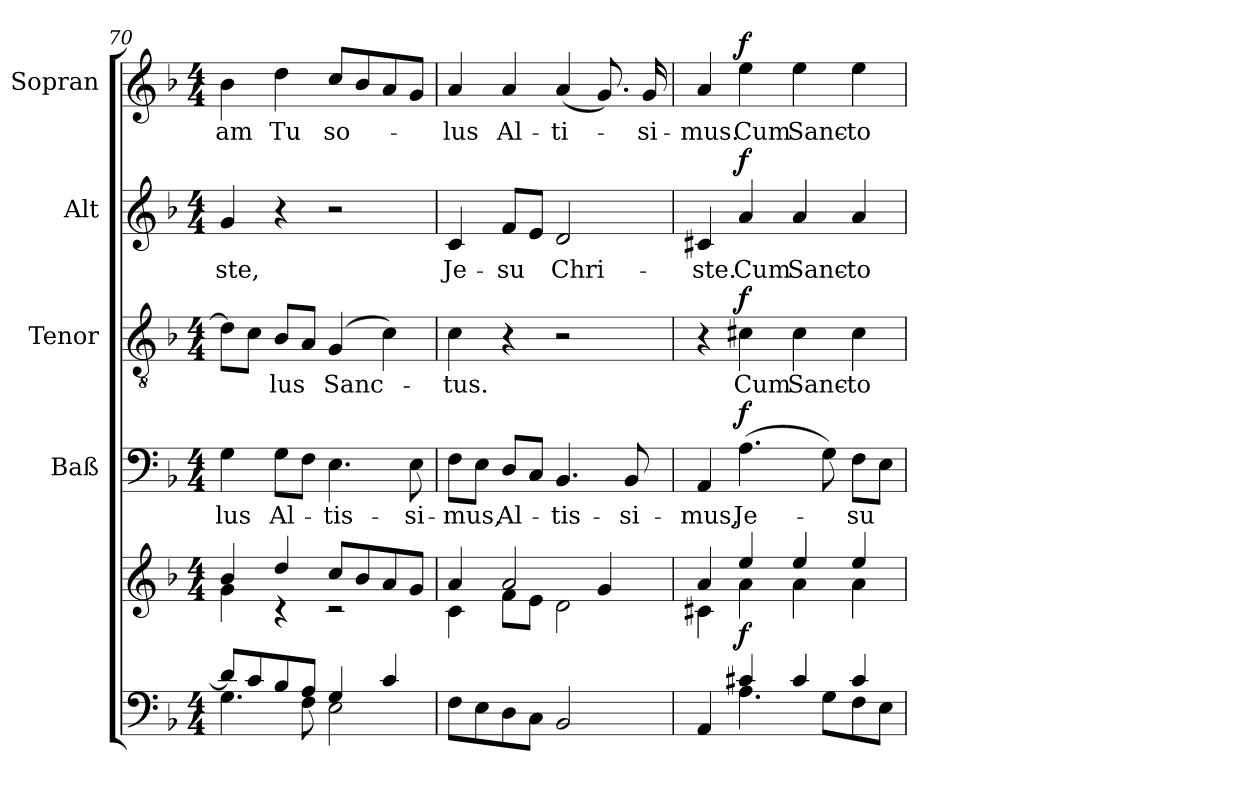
**kern	**kern	**dynam	**kern	**text	**dynam	**kern	**text	**dynam	**kern	**text	**dynam	**kern	**text	**dynam
*part5	*part5	*part5	*part4	*part4	*part4	*part3	*part3	*part3	*part2	*part2	*part2	*part1	*part1	*part1
*staff6	*staff5	*staff5/6	*staff4	*staff4	*staff4	*staff3	*staff3	*staff3	*staff2	*staff2	*staff2	*staff1	*staff1	*staff1
*	*	*	*I"Baß	*	*	*I"Tenor	*	*	*I"Alt	*	*	*I"Sopran	*	*
*	*	*	*I'Baß	*	*	*I'Ten	*	*	*I'Alt	*	*	*I'Sop	*	*
!!LO:PB:g=z
*clefF4	*clefG2	*	*clefF4	*	*	*clefGv2	*	*	*clefG2	*	*	*clefG2	*	*
*k[b-]	*k[b-]	*	*k[b-]	*	*	*k[b-]	*	*	*k[b-]	*	*	*k[b-]	*	*
*F:	*F:	*	*F:	*	*	*F:	*	*	*F:	*	*	*F:	*	*
*M4/4	*M4/4	*	*M4/4	*	*	*M4/4	*	*	*M4/4	*	*	*M4/4	*	*
=70	=70	=70	=70	=70	=70	=70	=70	=70	=70	=70	=70	=70	=70	=70
*^	*^	*	*	*	*	*	*	*	*	*	*	*	*	*
!	!	!	!	!	!	!LO:LY:b	!	!	!	!	!	!LO:LY:b	!	!	!LO:LY:b	!
8d/L]	4.G\	4b-/	4g\	.	4G\	-lus	.	8d\L]	.	.	4g/	-ste,	.	4b-\	-am	.
8c/	.	.	.	.	.	.	.	8c\J	.	.	.	.	.	.	.	.
!	!	!	!	!	!	!LO:LY:b	!	!	!LO:LY:b	!	!	!	!	!	!LO:LY:b	!
8B-/	.	4dd/	4rc	.	8G\L	Al-	.	8B-/L	-lus	.	4r	.	.	4dd\	Tu	.
8A/J	8F\	.	.	.	8F\J	.	.	8A/J	.	.	.	.	.	.	.	.
!	!	!	!	!	!	!LO:LY:b	!	!	!LO:LY:b	!	!	!	!	!	!LO:LY:b	!
4G/	2E\	8cc/L	2rc	.	4.E\	-tis-	.	(4G/	Sanc-	.	2r	.	.	8cc/L	so-	.
.	.	8b-/	.	.	.	.	.	.	.	.	.	.	.	8b-/	.	.
4c/	.	8a/	.	.	.	.	.	4c\)	.	.	.	.	.	8a/	.	.
!	!	!	!	!	!	!LO:LY:b	!	!	!	!	!	!	!	!	!	!
.	.	8g/J	.	.	8E\	-si-	.	.	.	.	.	.	.	8g/J	.	.
*v	*v	*	*	*	*	*	*	*	*	*	*	*	*	*	*	*
=71	=71	=71	=71	=71	=71	=71	=71	=71	=71	=71	=71	=71	=71	=71	=71
!	!	!	!	!	!LO:LY:b	!	!	!LO:LY:b	!	!	!LO:LY:b	!	!	!LO:LY:b	!
8F\L	4a/	4c\	.	8F\L	-mus,	.	4c\	-tus.	.	4c/	Je-	.	4a/	-lus	.
8E\	.	.	.	8E\J	.	.	.	.	.	.	.	.	.	.	.
!	!	!	!	!	!LO:LY:b	!	!	!	!	!	!LO:LY:b	!	!	!LO:LY:b	!
8D\	2a/	8f\L	.	8D/L	Al-	.	4r	.	.	8f/L	-su	.	4a/	Al-	.
8C\J	.	8e\J	.	8C/J	.	.	.	.	.	8e/J	.	.	.	.	.
!	!	!	!	!	!LO:LY:b	!	!	!	!	!	!LO:LY:b	!	!	!LO:LY:b	!
2BB-/	.	2d\	.	4.BB-/	-tis-	.	2r	.	.	2d/	Chri-	.	(<4a/	-ti-	.
.	4g/	.	.	.	.	.	.	.	.	.	.	.	8.g/)	.	.
!	!	!	!	!	!LO:LY:b	!	!	!	!	!	!	!	!	!	!
.	.	.	.	8BB-/	-si-	.	.	.	.	.	.	.	.	.	.
!	!	!	!	!	!	!	!	!	!	!	!	!	!	!LO:LY:b	!
.	.	.	.	.	.	.	.	.	.	.	.	.	16g/	-si-	.
=72	=72	=72	=72	=72	=72	=72	=72	=72	=72	=72	=72	=72	=72	=72	=72
*^	*	*	*	*	*	*	*	*	*	*	*	*	*	*	*
!	!	!	!	!	!	!LO:LY:b	!	!	!	!	!	!LO:LY:b	!	!	!LO:LY:b	!
4AA/	4ryy	4a/	4c#X\	.	4AA/	-mus,	.	4r	.	.	4c#X/	-ste.	.	4a/	-mus.	.
!	!	!	!	!LO:DY:b	!	!LO:LY:b	!LO:DY:a	!	!LO:LY:b	!LO:DY:a	!	!LO:LY:b	!LO:DY:a	!	!LO:LY:b	!LO:DY:a
4c#X/	4.A\	4ee/	4a\	f	(>4.A\	Je-	f	4c#X\	Cum	f	4a/	Cum	f	4ee\	Cum	f
!	!	!	!	!	!	!	!	!	!LO:LY:b	!	!	!LO:LY:b	!	!	!LO:LY:b	!
4c#/	.	4ee/	4a\	.	.	.	.	4c#\	Sanc-	.	4a/	Sanc-	.	4ee\	Sanc-	.
.	8G\L	.	.	.	8G\)	.	.	.	.	.	.	.	.	.	.	.
!	!	!	!	!	!	!LO:LY:b	!	!	!LO:LY:b	!	!	!LO:LY:b	!	!	!LO:LY:b	!
4c#/	8F\	4ee/	4a\	.	8F\L	-su	.	4c#\	-to	.	4a/	-to	.	4ee\	-to	.
.	8E\J	.	.	.	8E\J	.	.	.	.	.	.	.	.	.	.	.
*v	*v	*	*	*	*	*	*	*	*	*	*	*	*	*	*	*
*	*v	*v	*	*	*	*	*	*	*	*	*	*	*	*	*
=	=	=	=	=	=	=	=	=	=	=	=	=	=	=
*-	*-	*-	*-	*-	*-	*-	*-	*-	*-	*-	*-	*-	*-	*-
